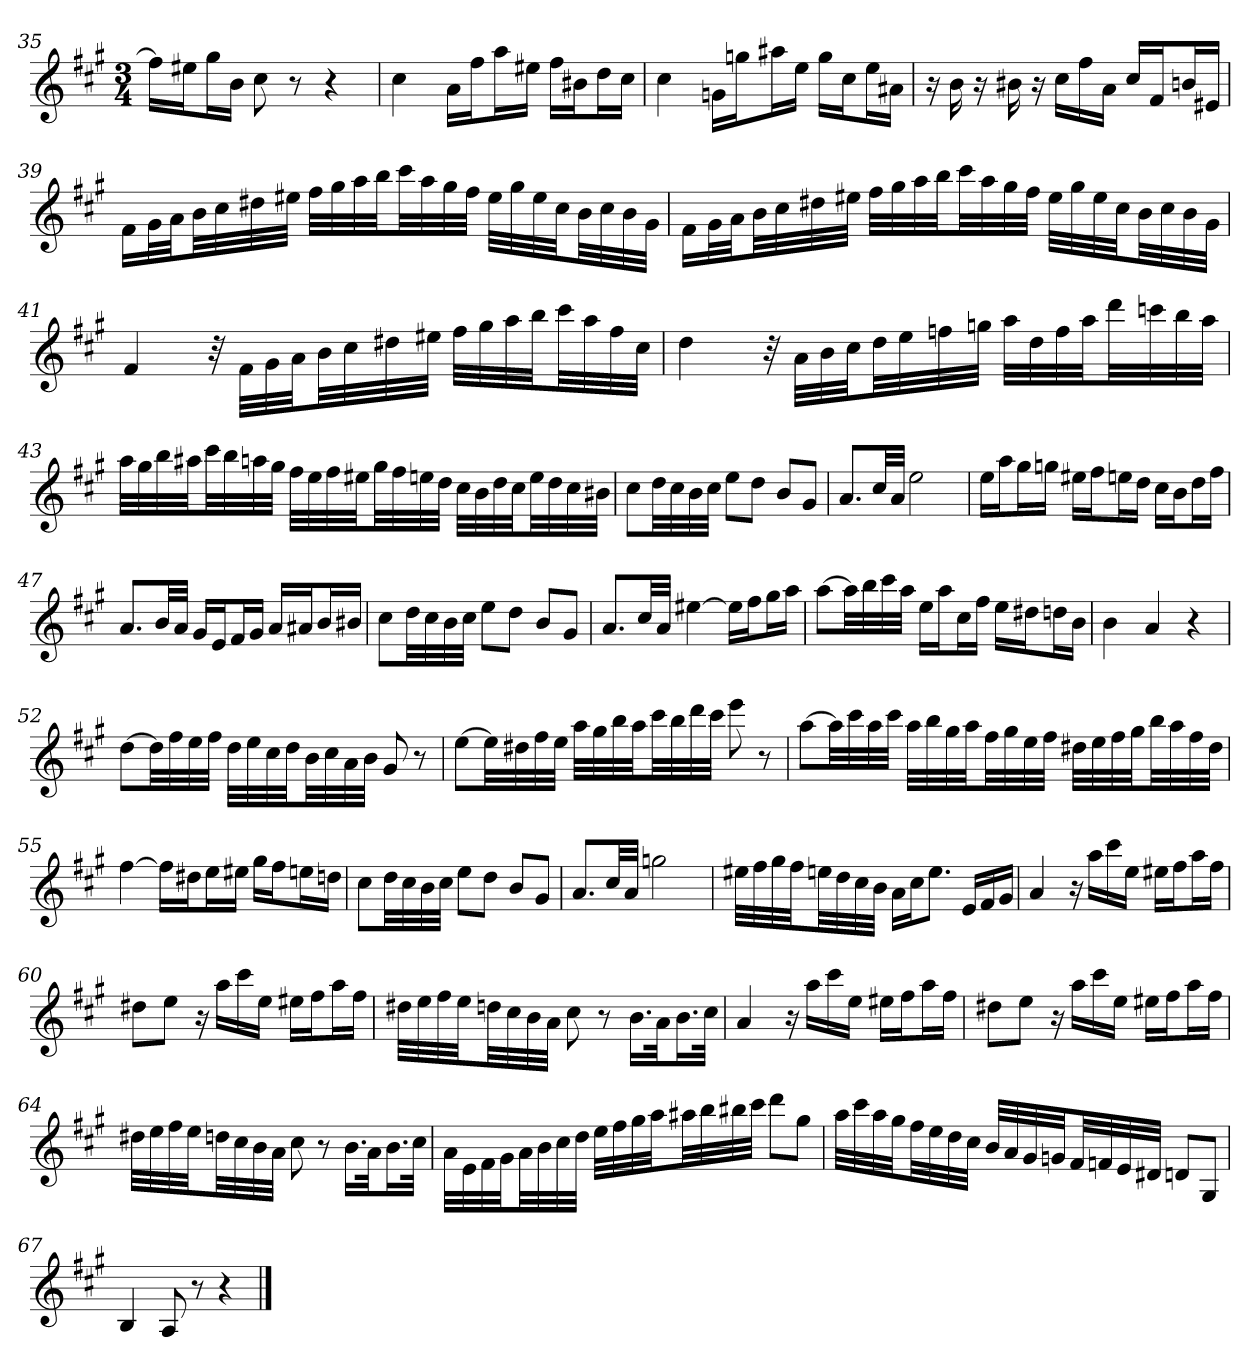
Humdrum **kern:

**kern
*part1
*staff1
*clefG2
*k[f#c#g#]
*A:
*M3/4
=35
16ff#\LL]
16ee#X\J
16gg#\L
16b\JJ
8cc#
8r
4r
=36
4cc#
16a\LL
16ff#\J
16aa\L
16ee#X\JJ
16ff#\LL
16b#X\J
16dd\L
16cc#\JJ
=37
4cc#
16gn\LL
16ggn\J
16aa#X\L
16ee\JJ
16gg\LL
16cc#\J
16ee\L
16a#X\JJ
=38
16r
16b
16r
16b#X
16r
16cc#\LL
16ff#\
16a\JJ
16cc#/LL
16f#/J
16bn/L
16e#X/JJ
=39
16f#\LL
32g#\L
32a\JJ
32b\LL
32cc#\
32dd#X\
32ee#X\JJJ
32ff#\LLL
32gg#\
32aa\
32bb\JJ
32ccc#\LL
32aa\
32gg#\
32ff#\JJJ
32ee#\LLL
32gg#\
32ee#\
32cc#\JJ
32b\LL
32cc#\
32b\
32g#\JJJ
=40
16f#\LL
32g#\L
32a\JJ
32b\LL
32cc#\
32dd#X\
32ee#X\JJJ
32ff#\LLL
32gg#\
32aa\
32bb\JJ
32ccc#\LL
32aa\
32gg#\
32ff#\JJJ
32ee#\LLL
32gg#\
32ee#\
32cc#\JJ
32b\LL
32cc#\
32b\
32g#\JJJ
=41
4f#
32r
32f#\LLL
32g#\
32a\JJ
32b\LL
32cc#\
32dd#X\
32ee#X\JJJ
32ff#\LLL
32gg#\
32aa\
32bb\JJ
32ccc#\LL
32aa\
32ff#\
32cc#\JJJ
=42
4dd
32r
32a\LLL
32b\
32cc#\JJ
32dd\LL
32ee\
32ffn\
32ggn\JJJ
32aa\LLL
32dd\
32ff\
32aa\JJ
32ddd\LL
32cccn\
32bb\
32aa\JJJ
=43
32aa\LLL
32gg#\
32bb\
32aa#X\JJ
32ccc#\LL
32bb\
32aan\
32gg#\JJJ
32ff#\LLL
32ee\
32ff#\
32ee#X\JJ
32gg#\LL
32ff#\
32een\
32dd\JJJ
32cc#\LLL
32b\
32dd\
32cc#\JJ
32ee\LL
32dd\
32cc#\
32b#X\JJJ
=44
8cc#\L
32dd\LL
32cc#\
32b\
32cc#\JJJ
8ee\L
8dd\J
8b/L
8g#/J
=45
8.a/L
32cc#/LL
32a/JJJ
2ee
=46
16ee\LL
16aa\J
16gg#\L
16ggn\JJ
16ee#X\LL
16ff#\J
16een\L
16dd\JJ
16cc#\LL
16b\J
16dd\L
16ff#\JJ
=47
8.a/L
32b/LL
32a/JJJ
16g#/LL
16e/J
16f#/L
16g#/JJ
16a/LL
16a#X/J
16b/L
16b#X/JJ
=48
8cc#\L
32dd\LL
32cc#\
32b\
32cc#\JJJ
8ee\L
8dd\J
8b/L
8g#/J
=49
8.a/L
32cc#/LL
32a/JJJ
[4ee#X
16ee#\LL]
16ff#\J
16gg#\L
16aa\JJ
=50
[8aa\L
32aa\LL]
32bb\
32ccc#\
32aa\JJJ
16ee\LL
16aa\J
16cc#\L
16ff#\JJ
16ee\LL
16dd#X\J
16ddn\L
16b\JJ
=51
4b
4a
4r
=52
[8dd\L
32dd\LL]
32ff#\
32ee\
32ff#\JJJ
32dd\LLL
32ee\
32cc#\
32dd\JJ
32b\LL
32cc#\
32a\
32b\JJJ
8g#
8r
=53
[8ee\L
32ee\LL]
32dd#X\
32ff#\
32ee\JJJ
32aa\LLL
32gg#\
32bb\
32aa\JJ
32ccc#\LL
32bb\
32ddd\
32ccc#\JJJ
8eee
8r
=54
[8aa\L
32aa\LL]
32ccc#\
32aa\
32ccc#\JJJ
32aa\LLL
32bb\
32gg#\
32aa\JJ
32ff#\LL
32gg#\
32ee\
32ff#\JJJ
32dd#X\LLL
32ee\
32ff#\
32gg#\JJ
32bb\LL
32aa\
32ff#\
32dd#\JJJ
=55
[4ff#
16ff#\LL]
16dd#X\J
16ee\L
16ee#X\JJ
16gg#\LL
16ff#\J
16een\L
16ddn\JJ
=56
8cc#\L
32dd\LL
32cc#\
32b\
32cc#\JJJ
8ee\L
8dd\J
8b/L
8g#/J
=57
8.a/L
32cc#/LL
32a/JJJ
2ggn
=58
32ee#X\LLL
32ff#\
32gg#\
32ff#\JJ
32een\LL
32dd\
32cc#\
32b\JJJ
16a\LL
16cc#\J
8.ee\J
16e/LL
16f#/
16g#/JJ
=59
4a
16r
16aa\LL
16ccc#\
16ee\JJ
16ee#X\LL
16ff#\J
16aa\L
16ff#\JJ
=60
8dd#X\L
8ee\J
16r
16aa\LL
16ccc#\
16ee\JJ
16ee#X\LL
16ff#\J
16aa\L
16ff#\JJ
=61
32dd#X\LLL
32ee\
32ff#\
32ee\JJ
32ddn\LL
32cc#\
32b\
32a\JJJ
8cc#
8r
16.b\LL
32a\Jk
16.b\L
32cc#\JJk
=62
4a
16r
16aa\LL
16ccc#\
16ee\JJ
16ee#X\LL
16ff#\J
16aa\L
16ff#\JJ
=63
8dd#X\L
8ee\J
16r
16aa\LL
16ccc#\
16ee\JJ
16ee#X\LL
16ff#\J
16aa\L
16ff#\JJ
=64
32dd#X\LLL
32ee\
32ff#\
32ee\JJ
32ddn\LL
32cc#\
32b\
32a\JJJ
8cc#
8r
16.b\LL
32a\Jk
16.b\L
32cc#\JJk
=65
32a\LLL
32e\
32f#\
32g#\JJ
32a\LL
32b\
32cc#\
32dd\JJJ
32ee\LLL
32ff#\
32gg#\
32aa\JJ
32aa#X\LL
32bb\
32bb#X\
32ccc#\JJJ
8ddd\L
8gg#\J
=66
32aa\LLL
32ccc#\
32aa\
32gg#\JJ
32ff#\LL
32ee\
32dd\
32cc#\JJJ
32b/LLL
32a/
32g#/
32gn/JJ
32f#/LL
32fn/
32e/
32d#X/JJJ
8dn/L
8G#/J
=67
4B
8A
8r
4r
==
*-
